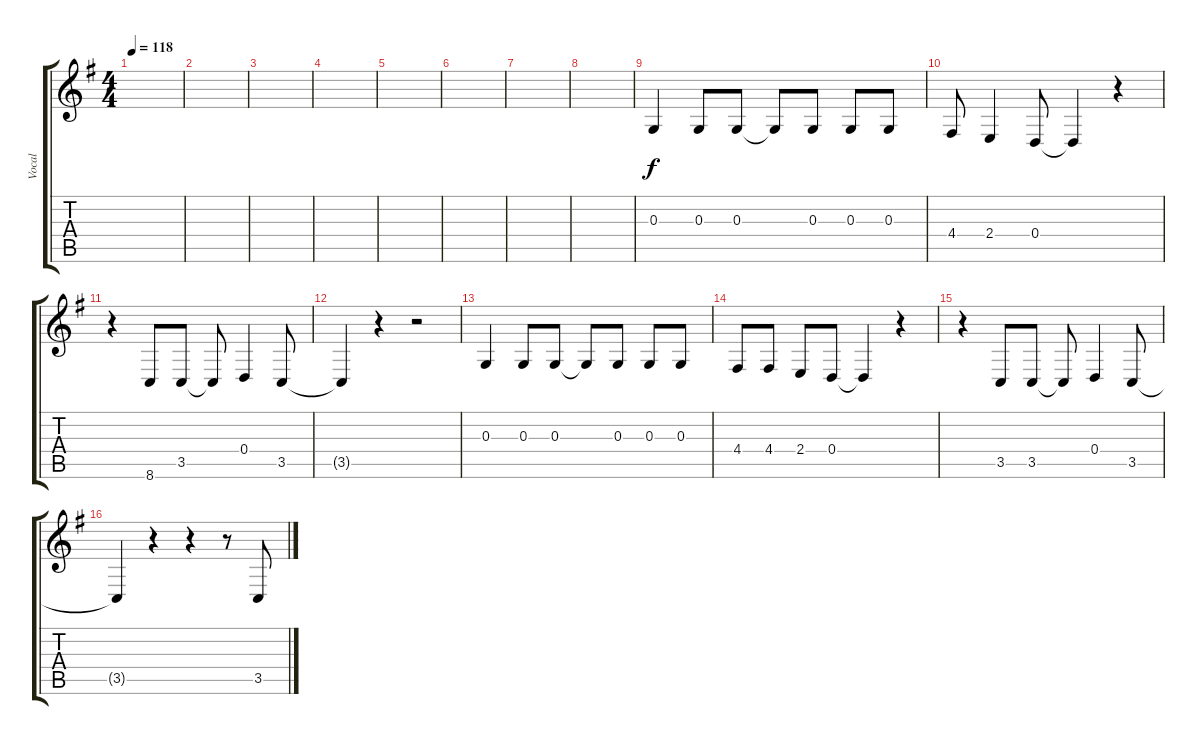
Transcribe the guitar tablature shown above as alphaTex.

\track ("Vocal" "Vocal") {instrument violin}
\staff {score tabs}
\tuning (E4 B3 G3 D3 A2 E2) {hide}
\ts (4 4)
\tempo 118
\clef g2
\ks g
|
|
|
|
|
|
|
|
0.3.4 0.3.8 0.3.8 0.3{t}.8 0.3.8 0.3.8 0.3.8 |
4.4.8 2.4.4 0.4.8 0.4{t}.4 r.4 |
r.4 8.6.8 3.5.8 3.5{t}.8 0.4.4 3.5.8 |
3.5{t}.4 r.4 r.2 |
0.3.4 0.3.8 0.3.8 0.3{t}.8 0.3.8 0.3.8 0.3.8 |
4.4.8 4.4.8 2.4.8 0.4.8 0.4{t}.4 r.4 |
r.4 3.5.8 3.5.8 3.5{t}.8 0.4.4 3.5.8 |
3.5{t}.4 r.4 r.4 r.8 3.5.8
